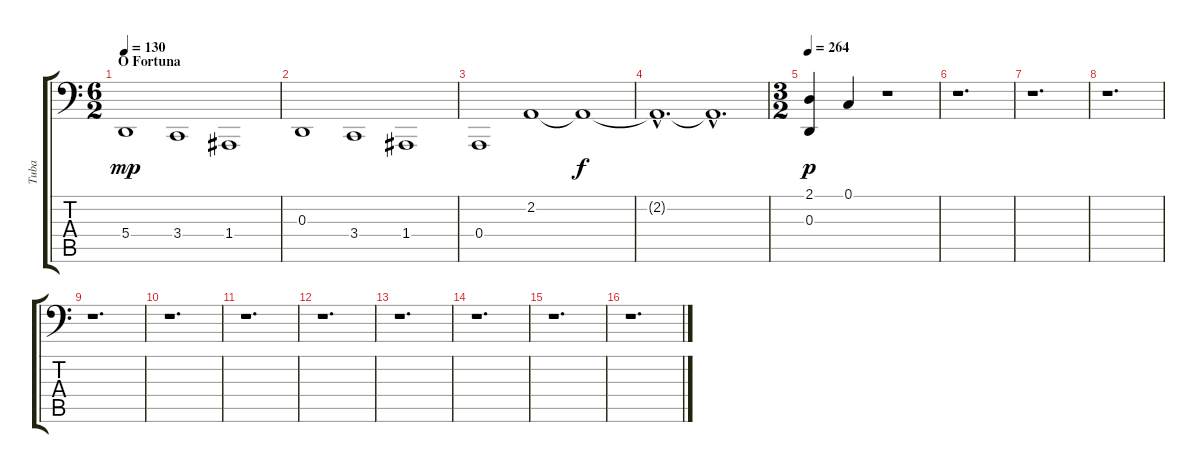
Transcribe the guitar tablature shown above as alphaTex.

\track ("Tuba" "Tuba") {instrument tuba}
\staff {score tabs}
\tuning (C3 G2 D2 A1 E1 B0) {hide}
\ts (6 2)
\section ("" "O Fortuna")
\tempo 130
\clef f4
\ks c
5.4.1{dy mp instrument tuba} 3.4.1 1.4.1 |
0.3.1 3.4.1 1.4.1 |
0.4.1 2.2.1 2.2{t}.1{dy f} |
2.2{hac t}.1{d} 2.2{hac t}.1{d} |
\ts (3 2)
\tempo 264
(2.1 0.3).4{dy p instrument pizzicatostrings} 0.1.4 r.1 |
r.1{d} |
r.1{d} |
r.1{d} |
r.1{d} |
r.1{d} |
r.1{d} |
r.1{d} |
r.1{d} |
r.1{d} |
r.1{d} |
r.1{d}
